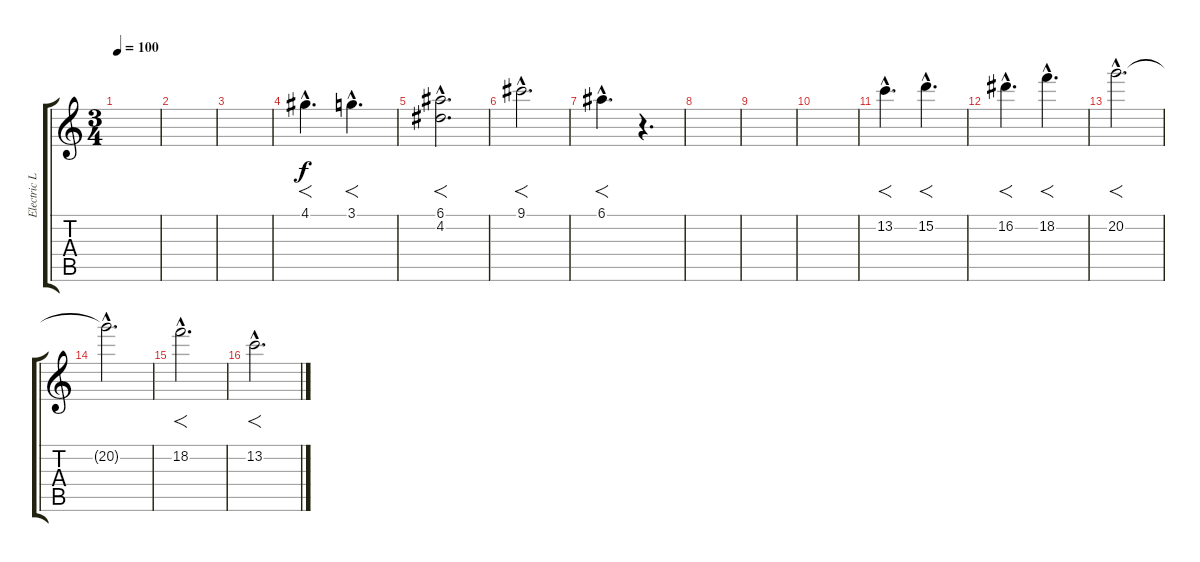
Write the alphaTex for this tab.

\track ("Electric Lead" "Electric L") {instrument overdrivenguitar}
\staff {score tabs}
\tuning (E4 B3 G3 D3 A2 E2) {hide}
\ts (3 4)
\tempo 100
\clef g2
\ks c
|
|
|
4.1{hac}.4{f d} 3.1{hac}.4{f d} |
(6.1{hac} 4.2{hac}).2{f d} |
9.1{hac}.2{f d} |
6.1{hac}.4{f d} r.4{d} |
|
|
|
13.2{hac}.4{f d} 15.2{hac}.4{f d} |
16.2{hac}.4{f d} 18.2{hac}.4{f d} |
20.2{hac}.2{f d} |
20.2{hac t}.2{d} |
18.2{hac}.2{f d} |
13.2{hac}.2{f d}
